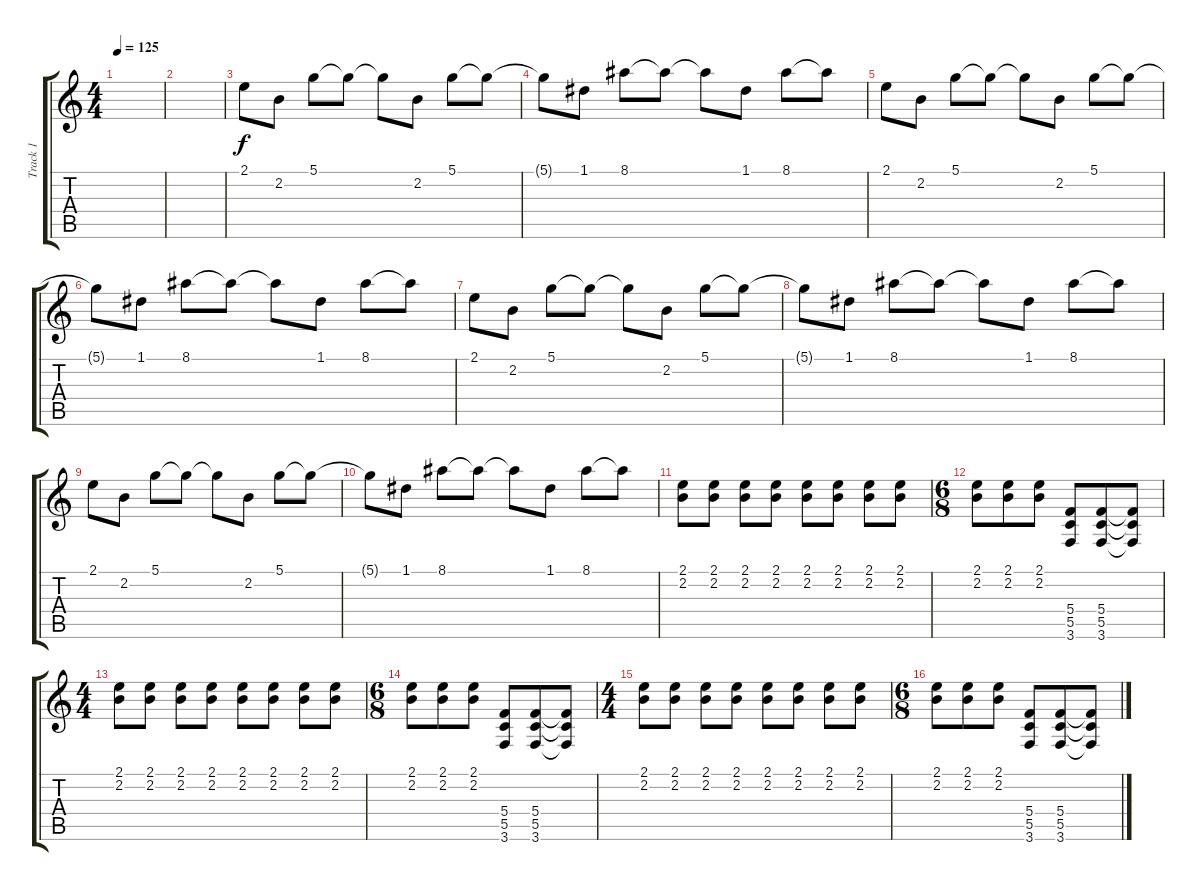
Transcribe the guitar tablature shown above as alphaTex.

\track ("Track 1" "Track 1") {instrument distortionguitar}
\staff {score tabs}
\tuning (D4 A3 F3 C3 G2 D2) {hide}
\ts (4 4)
\tempo 125
\clef g2
\ks c
|
|
2.1.8 2.2.8 5.1.8 5.1{t}.8 5.1{t}.8 2.2.8 5.1.8 5.1{t}.8 |
5.1{t}.8 1.1.8 8.1.8 8.1{t}.8 8.1{t}.8 1.1.8 8.1.8 8.1{t}.8 |
2.1.8 2.2.8 5.1.8 5.1{t}.8 5.1{t}.8 2.2.8 5.1.8 5.1{t}.8 |
5.1{t}.8 1.1.8 8.1.8 8.1{t}.8 8.1{t}.8 1.1.8 8.1.8 8.1{t}.8 |
2.1.8 2.2.8 5.1.8 5.1{t}.8 5.1{t}.8 2.2.8 5.1.8 5.1{t}.8 |
5.1{t}.8 1.1.8 8.1.8 8.1{t}.8 8.1{t}.8 1.1.8 8.1.8 8.1{t}.8 |
2.1.8 2.2.8 5.1.8 5.1{t}.8 5.1{t}.8 2.2.8 5.1.8 5.1{t}.8 |
5.1{t}.8 1.1.8 8.1.8 8.1{t}.8 8.1{t}.8 1.1.8 8.1.8 8.1{t}.8 |
(2.1 2.2).8 (2.1 2.2).8 (2.1 2.2).8 (2.1 2.2).8 (2.1 2.2).8 (2.1 2.2).8 (2.1 2.2).8 (2.1 2.2).8 |
\ts (6 8)
(2.1 2.2).8 (2.1 2.2).8 (2.1 2.2).8 (5.4 5.5 3.6).8 (5.4 5.5 3.6).8 (5.4{t} 5.5{t} 3.6{t}).8 |
\ts (4 4)
(2.1 2.2).8 (2.1 2.2).8 (2.1 2.2).8 (2.1 2.2).8 (2.1 2.2).8 (2.1 2.2).8 (2.1 2.2).8 (2.1 2.2).8 |
\ts (6 8)
(2.1 2.2).8 (2.1 2.2).8 (2.1 2.2).8 (5.4 5.5 3.6).8 (5.4 5.5 3.6).8 (5.4{t} 5.5{t} 3.6{t}).8 |
\ts (4 4)
(2.1 2.2).8 (2.1 2.2).8 (2.1 2.2).8 (2.1 2.2).8 (2.1 2.2).8 (2.1 2.2).8 (2.1 2.2).8 (2.1 2.2).8 |
\ts (6 8)
(2.1 2.2).8 (2.1 2.2).8 (2.1 2.2).8 (5.4 5.5 3.6).8 (5.4 5.5 3.6).8 (5.4{t} 5.5{t} 3.6{t}).8
